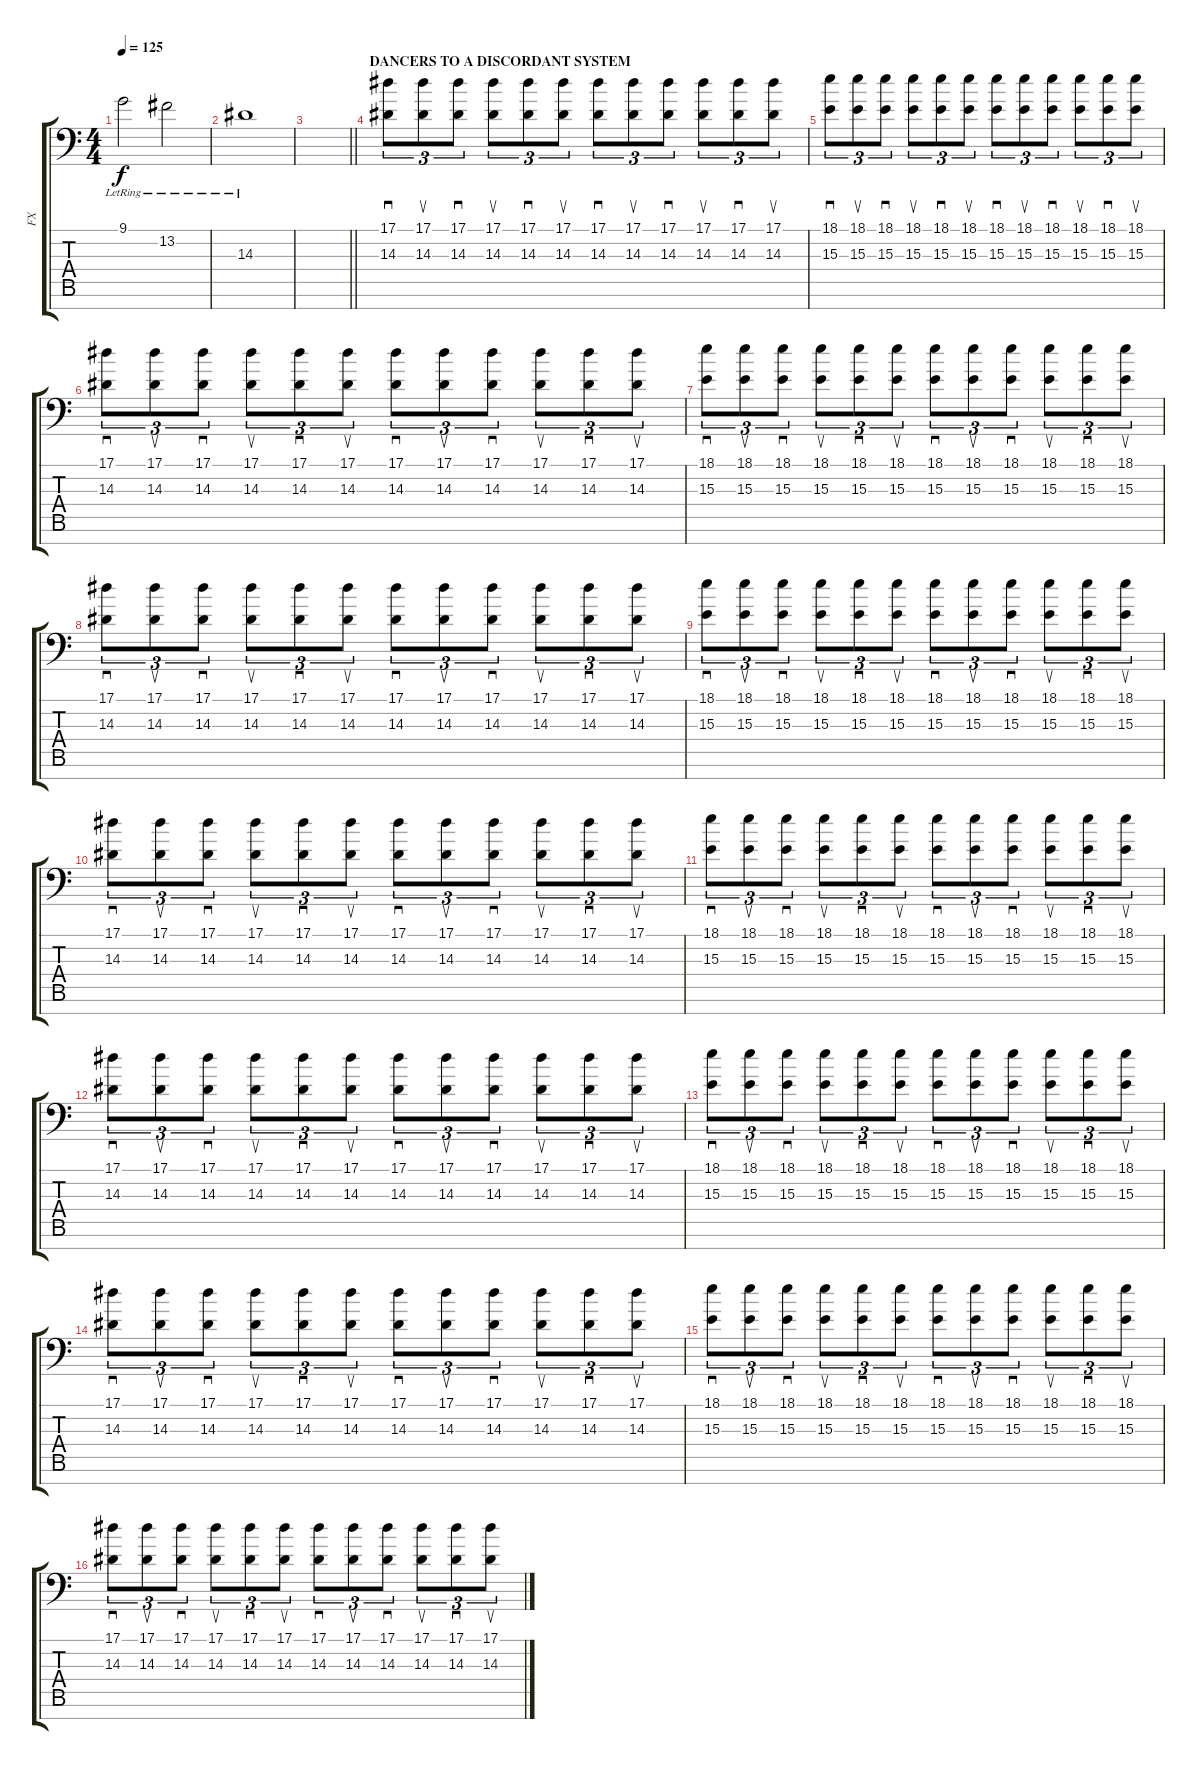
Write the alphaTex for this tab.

\track ("FX" "FX") {instrument fx7echoes}
\staff {score tabs}
\tuning (Bb3 F3 Db3 Ab2 Eb2 Bb1 F1) {hide}
\ts (4 4)
\tempo 125
\clef f4
\ks c
9.1{lr}.2{dy f} 13.2{lr}.2 |
14.3{lr}.1 |
\barLineRight lightlight
|
\section ("" "DANCERS TO A DISCORDANT SYSTEM")
(17.1 14.3).8{sd tu (3 2) volume 5} (17.1 14.3).8{su tu (3 2)} (17.1 14.3).8{sd tu (3 2)} (17.1 14.3).8{su tu (3 2)} (17.1 14.3).8{sd tu (3 2)} (17.1 14.3).8{su tu (3 2)} (17.1 14.3).8{sd tu (3 2)} (17.1 14.3).8{su tu (3 2)} (17.1 14.3).8{sd tu (3 2)} (17.1 14.3).8{su tu (3 2)} (17.1 14.3).8{sd tu (3 2)} (17.1 14.3).8{su tu (3 2)} |
(18.1 15.3).8{sd tu (3 2)} (18.1 15.3).8{su tu (3 2)} (18.1 15.3).8{sd tu (3 2)} (18.1 15.3).8{su tu (3 2)} (18.1 15.3).8{sd tu (3 2)} (18.1 15.3).8{su tu (3 2)} (18.1 15.3).8{sd tu (3 2)} (18.1 15.3).8{su tu (3 2)} (18.1 15.3).8{sd tu (3 2)} (18.1 15.3).8{su tu (3 2)} (18.1 15.3).8{sd tu (3 2)} (18.1 15.3).8{su tu (3 2)} |
(17.1 14.3).8{sd tu (3 2)} (17.1 14.3).8{su tu (3 2)} (17.1 14.3).8{sd tu (3 2)} (17.1 14.3).8{su tu (3 2)} (17.1 14.3).8{sd tu (3 2)} (17.1 14.3).8{su tu (3 2)} (17.1 14.3).8{sd tu (3 2)} (17.1 14.3).8{su tu (3 2)} (17.1 14.3).8{sd tu (3 2)} (17.1 14.3).8{su tu (3 2)} (17.1 14.3).8{sd tu (3 2)} (17.1 14.3).8{su tu (3 2)} |
(18.1 15.3).8{sd tu (3 2)} (18.1 15.3).8{su tu (3 2)} (18.1 15.3).8{sd tu (3 2)} (18.1 15.3).8{su tu (3 2)} (18.1 15.3).8{sd tu (3 2)} (18.1 15.3).8{su tu (3 2)} (18.1 15.3).8{sd tu (3 2)} (18.1 15.3).8{su tu (3 2)} (18.1 15.3).8{sd tu (3 2)} (18.1 15.3).8{su tu (3 2)} (18.1 15.3).8{sd tu (3 2)} (18.1 15.3).8{su tu (3 2)} |
(17.1 14.3).8{sd tu (3 2)} (17.1 14.3).8{su tu (3 2)} (17.1 14.3).8{sd tu (3 2)} (17.1 14.3).8{su tu (3 2)} (17.1 14.3).8{sd tu (3 2)} (17.1 14.3).8{su tu (3 2)} (17.1 14.3).8{sd tu (3 2)} (17.1 14.3).8{su tu (3 2)} (17.1 14.3).8{sd tu (3 2)} (17.1 14.3).8{su tu (3 2)} (17.1 14.3).8{sd tu (3 2)} (17.1 14.3).8{su tu (3 2)} |
(18.1 15.3).8{sd tu (3 2)} (18.1 15.3).8{su tu (3 2)} (18.1 15.3).8{sd tu (3 2)} (18.1 15.3).8{su tu (3 2)} (18.1 15.3).8{sd tu (3 2)} (18.1 15.3).8{su tu (3 2)} (18.1 15.3).8{sd tu (3 2)} (18.1 15.3).8{su tu (3 2)} (18.1 15.3).8{sd tu (3 2)} (18.1 15.3).8{su tu (3 2)} (18.1 15.3).8{sd tu (3 2)} (18.1 15.3).8{su tu (3 2)} |
(17.1 14.3).8{sd tu (3 2)} (17.1 14.3).8{su tu (3 2)} (17.1 14.3).8{sd tu (3 2)} (17.1 14.3).8{su tu (3 2)} (17.1 14.3).8{sd tu (3 2)} (17.1 14.3).8{su tu (3 2)} (17.1 14.3).8{sd tu (3 2)} (17.1 14.3).8{su tu (3 2)} (17.1 14.3).8{sd tu (3 2)} (17.1 14.3).8{su tu (3 2)} (17.1 14.3).8{sd tu (3 2)} (17.1 14.3).8{su tu (3 2)} |
(18.1 15.3).8{sd tu (3 2)} (18.1 15.3).8{su tu (3 2)} (18.1 15.3).8{sd tu (3 2)} (18.1 15.3).8{su tu (3 2)} (18.1 15.3).8{sd tu (3 2)} (18.1 15.3).8{su tu (3 2)} (18.1 15.3).8{sd tu (3 2)} (18.1 15.3).8{su tu (3 2)} (18.1 15.3).8{sd tu (3 2)} (18.1 15.3).8{su tu (3 2)} (18.1 15.3).8{sd tu (3 2)} (18.1 15.3).8{su tu (3 2)} |
(17.1 14.3).8{sd tu (3 2)} (17.1 14.3).8{su tu (3 2)} (17.1 14.3).8{sd tu (3 2)} (17.1 14.3).8{su tu (3 2)} (17.1 14.3).8{sd tu (3 2)} (17.1 14.3).8{su tu (3 2)} (17.1 14.3).8{sd tu (3 2)} (17.1 14.3).8{su tu (3 2)} (17.1 14.3).8{sd tu (3 2)} (17.1 14.3).8{su tu (3 2)} (17.1 14.3).8{sd tu (3 2)} (17.1 14.3).8{su tu (3 2)} |
(18.1 15.3).8{sd tu (3 2)} (18.1 15.3).8{su tu (3 2)} (18.1 15.3).8{sd tu (3 2)} (18.1 15.3).8{su tu (3 2)} (18.1 15.3).8{sd tu (3 2)} (18.1 15.3).8{su tu (3 2)} (18.1 15.3).8{sd tu (3 2)} (18.1 15.3).8{su tu (3 2)} (18.1 15.3).8{sd tu (3 2)} (18.1 15.3).8{su tu (3 2)} (18.1 15.3).8{sd tu (3 2)} (18.1 15.3).8{su tu (3 2)} |
(17.1 14.3).8{sd tu (3 2)} (17.1 14.3).8{su tu (3 2)} (17.1 14.3).8{sd tu (3 2)} (17.1 14.3).8{su tu (3 2)} (17.1 14.3).8{sd tu (3 2)} (17.1 14.3).8{su tu (3 2)} (17.1 14.3).8{sd tu (3 2)} (17.1 14.3).8{su tu (3 2)} (17.1 14.3).8{sd tu (3 2)} (17.1 14.3).8{su tu (3 2)} (17.1 14.3).8{sd tu (3 2)} (17.1 14.3).8{su tu (3 2)} |
(18.1 15.3).8{sd tu (3 2)} (18.1 15.3).8{su tu (3 2)} (18.1 15.3).8{sd tu (3 2)} (18.1 15.3).8{su tu (3 2)} (18.1 15.3).8{sd tu (3 2)} (18.1 15.3).8{su tu (3 2)} (18.1 15.3).8{sd tu (3 2)} (18.1 15.3).8{su tu (3 2)} (18.1 15.3).8{sd tu (3 2)} (18.1 15.3).8{su tu (3 2)} (18.1 15.3).8{sd tu (3 2)} (18.1 15.3).8{su tu (3 2)} |
(17.1 14.3).8{sd tu (3 2)} (17.1 14.3).8{su tu (3 2)} (17.1 14.3).8{sd tu (3 2)} (17.1 14.3).8{su tu (3 2)} (17.1 14.3).8{sd tu (3 2)} (17.1 14.3).8{su tu (3 2)} (17.1 14.3).8{sd tu (3 2)} (17.1 14.3).8{su tu (3 2)} (17.1 14.3).8{sd tu (3 2)} (17.1 14.3).8{su tu (3 2)} (17.1 14.3).8{sd tu (3 2)} (17.1 14.3).8{su tu (3 2)}
